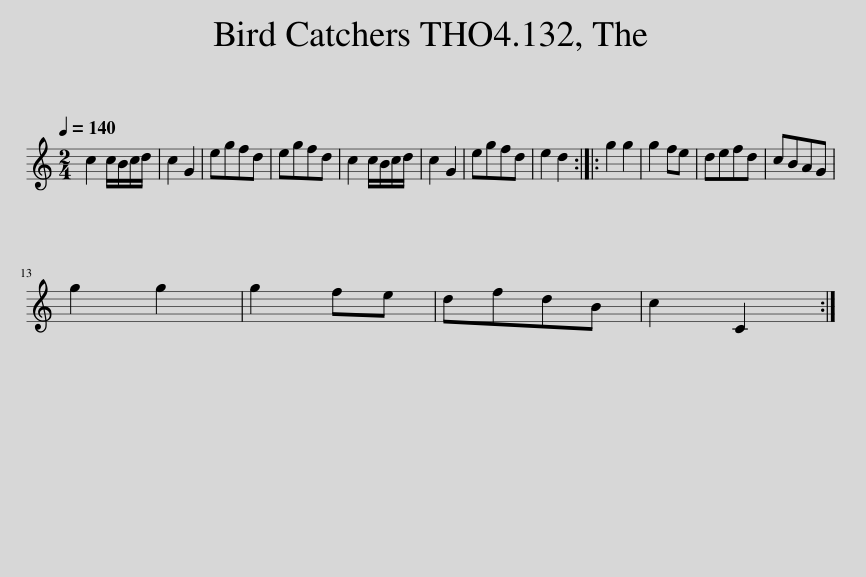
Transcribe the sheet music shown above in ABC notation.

X:1
L:1/8
Q:1/4=140
M:2/4
I:linebreak $
K:C
V:1 treble
V:1
 c2 c/B/c/d/ | c2 G2 | egfd | egfd | c2 c/B/c/d/ | %5
 c2 G2 | egfd | e2 d2 :: g2 g2 | g2 fe | %10
 defd | cBAG |$ g2 g2 | g2 fe | dfdB | %15
 c2 C2 :| %16
